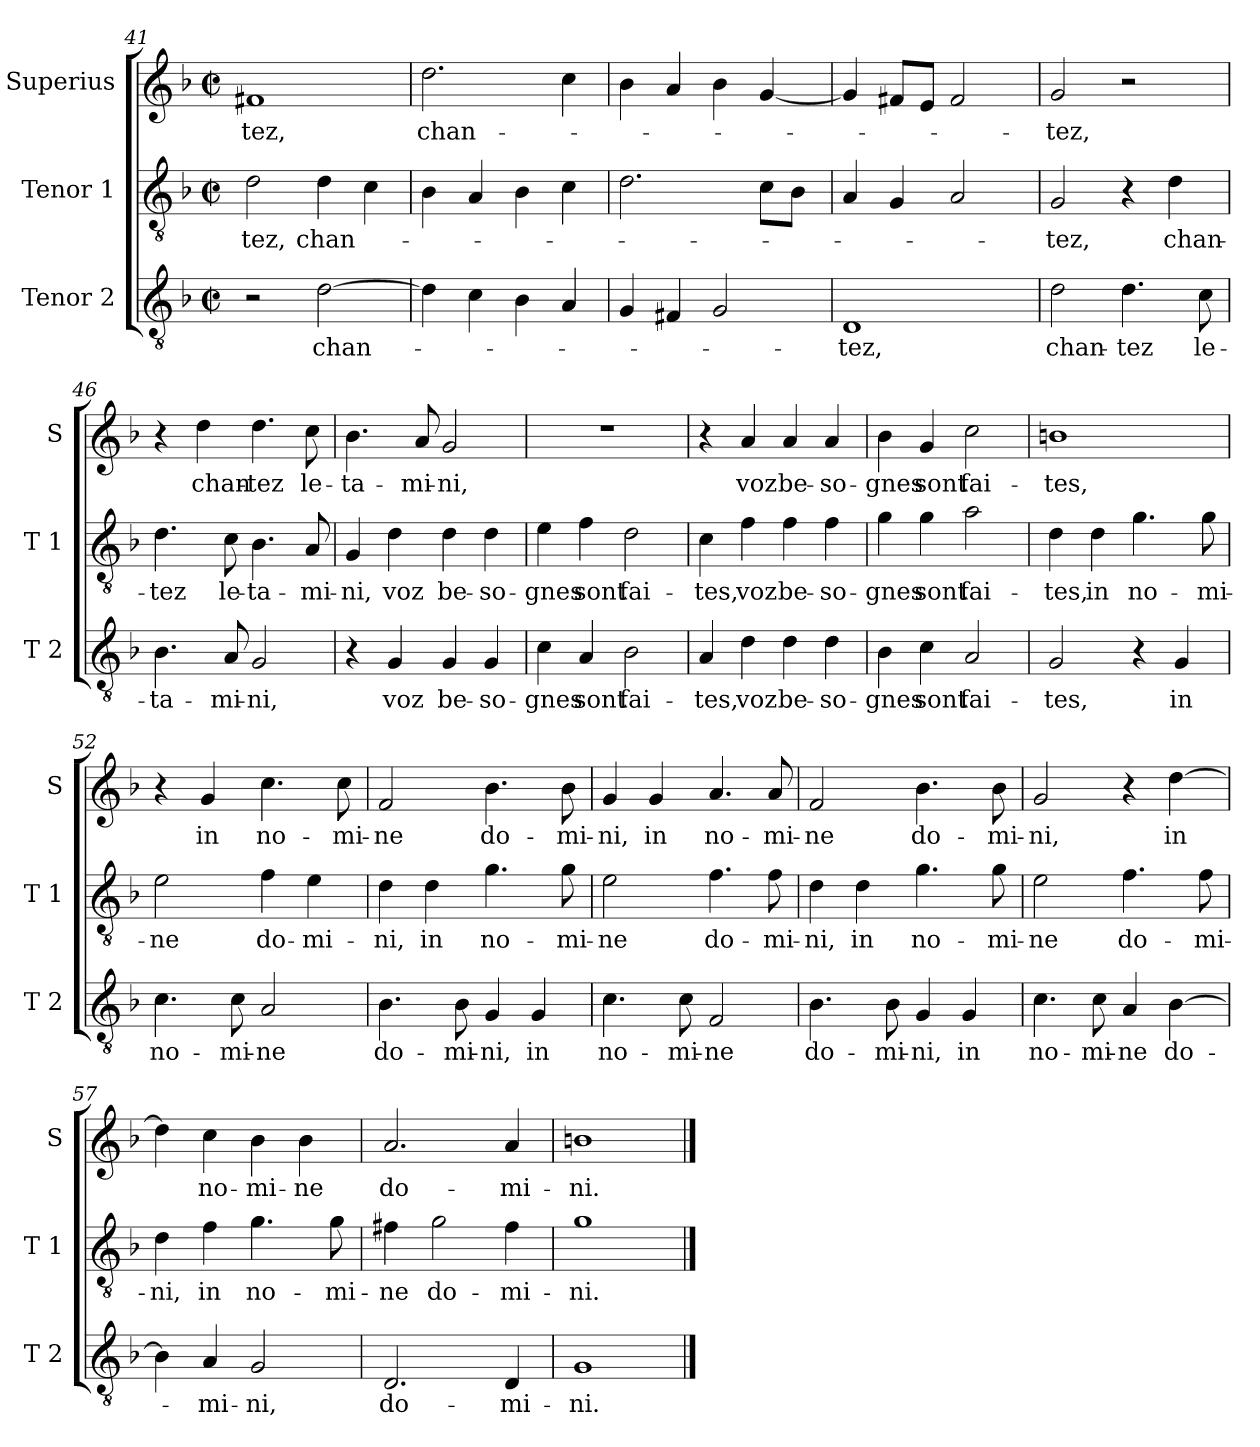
**kern	**text	**kern	**text	**kern	**text
*part3	*part3	*part2	*part2	*part1	*part1
*staff3	*staff3	*staff2	*staff2	*staff1	*staff1
*I"Tenor 2	*	*I"Tenor 1	*	*I"Superius	*
*I'T 2	*	*I'T 1	*	*I'S	*
*clefGv2	*	*clefGv2	*	*clefG2	*
*k[b-]	*	*k[b-]	*	*k[b-]	*
*F:	*	*F:	*	*F:	*
*M2/2	*	*M2/2	*	*M2/2	*
*met(c|)	*	*met(c|)	*	*met(c|)	*
=41	=41	=41	=41	=41	=41
!	!	!	!LO:LY:b	!	!LO:LY:b
2r	.	2d\	-tez,	1f#X	-tez,
!	!LO:LY:b	!	!LO:LY:b	!	!
[2d\	chan-	4d\	chan-	.	.
.	.	4c\	.	.	.
=42	=42	=42	=42	=42	=42
!	!	!	!	!	!LO:LY:b
4d\]	.	4B-\	.	2.dd\	chan-
4c\	.	4A/	.	.	.
4B-\	.	4B-\	.	.	.
4A/	.	4c\	.	4cc\	.
=43	=43	=43	=43	=43	=43
4G/	.	2.d\	.	4b-\	.
4F#X/	.	.	.	4a/	.
2G/	.	.	.	4b-\	.
.	.	8c\L	.	[4g/	.
.	.	8B-\J	.	.	.
=44	=44	=44	=44	=44	=44
!	!LO:LY:b	!	!	!	!
1D	-tez,	4A/	.	4g/]	.
.	.	4G/	.	8f#X/L	.
.	.	.	.	8e/J	.
.	.	2A/	.	2f#/	.
!!LO:LB:g=z
=45	=45	=45	=45	=45	=45
!	!LO:LY:b	!	!LO:LY:b	!	!LO:LY:b
2d\	chan-	2G/	-tez,	2g/	-tez,
!	!LO:LY:b	!	!	!	!
4.d\	-tez	4r	.	2r	.
!	!	!	!LO:LY:b	!	!
.	.	4d\	chan-	.	.
!	!LO:LY:b	!	!	!	!
8c\	le-	.	.	.	.
=46	=46	=46	=46	=46	=46
!	!LO:LY:b	!	!LO:LY:b	!	!
4.B-\	-ta-	4.d\	-tez	4r	.
!	!	!	!	!	!LO:LY:b
.	.	.	.	4dd\	chan-
!	!LO:LY:b	!	!LO:LY:b	!	!
8A/	-mi-	8c\	le-	.	.
!	!LO:LY:b	!	!LO:LY:b	!	!LO:LY:b
2G/	-ni,	4.B-\	-ta-	4.dd\	-tez
!	!	!	!LO:LY:b	!	!LO:LY:b
.	.	8A/	-mi-	8cc\	le-
=47	=47	=47	=47	=47	=47
!	!	!	!LO:LY:b	!	!LO:LY:b
4r	.	4G/	-ni,	4.b-\	-ta-
!	!LO:LY:b	!	!LO:LY:b	!	!
4G/	voz	4d\	voz	.	.
!	!	!	!	!	!LO:LY:b
.	.	.	.	8a/	-mi-
!	!LO:LY:b	!	!LO:LY:b	!	!LO:LY:b
4G/	be-	4d\	be-	2g/	-ni,
!	!LO:LY:b	!	!LO:LY:b	!	!
4G/	-so-	4d\	-so-	.	.
=48	=48	=48	=48	=48	=48
!	!LO:LY:b	!	!LO:LY:b	!	!
4c\	-gnes	4e\	-gnes	1r	.
!	!LO:LY:b	!	!LO:LY:b	!	!
4A/	sont	4f\	sont	.	.
!	!LO:LY:b	!	!LO:LY:b	!	!
2B-\	fai-	2d\	fai-	.	.
=49	=49	=49	=49	=49	=49
!	!LO:LY:b	!	!LO:LY:b	!	!
4A/	-tes,	4c\	-tes,	4r	.
!	!LO:LY:b	!	!LO:LY:b	!	!LO:LY:b
4d\	voz	4f\	voz	4a/	voz
!	!LO:LY:b	!	!LO:LY:b	!	!LO:LY:b
4d\	be-	4f\	be-	4a/	be-
!	!LO:LY:b	!	!LO:LY:b	!	!LO:LY:b
4d\	-so-	4f\	-so-	4a/	-so-
!!LO:LB:g=z
=50	=50	=50	=50	=50	=50
!	!LO:LY:b	!	!LO:LY:b	!	!LO:LY:b
4B-\	-gnes	4g\	-gnes	4b-\	-gnes
!	!LO:LY:b	!	!LO:LY:b	!	!LO:LY:b
4c\	sont	4g\	sont	4g/	sont
!	!LO:LY:b	!	!LO:LY:b	!	!LO:LY:b
2A/	fai-	2a\	fai-	2cc\	fai-
=51	=51	=51	=51	=51	=51
!	!LO:LY:b	!	!LO:LY:b	!	!LO:LY:b
2G/	-tes,	4d\	-tes,	1bn	-tes,
!	!	!	!LO:LY:b	!	!
.	.	4d\	in	.	.
!	!	!	!LO:LY:b	!	!
4r	.	4.g\	no-	.	.
!	!LO:LY:b	!	!	!	!
4G/	in	.	.	.	.
!	!	!	!LO:LY:b	!	!
.	.	8g\	-mi-	.	.
=52	=52	=52	=52	=52	=52
!	!LO:LY:b	!	!LO:LY:b	!	!
4.c\	no-	2e\	-ne	4r	.
!	!	!	!	!	!LO:LY:b
.	.	.	.	4g/	in
!	!LO:LY:b	!	!	!	!
8c\	-mi-	.	.	.	.
!	!LO:LY:b	!	!LO:LY:b	!	!LO:LY:b
2A/	-ne	4f\	do-	4.cc\	no-
!	!	!	!LO:LY:b	!	!
.	.	4e\	-mi-	.	.
!	!	!	!	!	!LO:LY:b
.	.	.	.	8cc\	-mi-
=53	=53	=53	=53	=53	=53
!	!LO:LY:b	!	!LO:LY:b	!	!LO:LY:b
4.B-\	do-	4d\	-ni,	2f/	-ne
!	!	!	!LO:LY:b	!	!
.	.	4d\	in	.	.
!	!LO:LY:b	!	!	!	!
8B-\	-mi-	.	.	.	.
!	!LO:LY:b	!	!LO:LY:b	!	!LO:LY:b
4G/	-ni,	4.g\	no-	4.b-\	do-
!	!LO:LY:b	!	!	!	!
4G/	in	.	.	.	.
!	!	!	!LO:LY:b	!	!LO:LY:b
.	.	8g\	-mi-	8b-\	-mi-
=54	=54	=54	=54	=54	=54
!	!LO:LY:b	!	!LO:LY:b	!	!LO:LY:b
4.c\	no-	2e\	-ne	4g/	-ni,
!	!	!	!	!	!LO:LY:b
.	.	.	.	4g/	in
!	!LO:LY:b	!	!	!	!
8c\	-mi-	.	.	.	.
!	!LO:LY:b	!	!LO:LY:b	!	!LO:LY:b
2F/	-ne	4.f\	do-	4.a/	no-
!	!	!	!LO:LY:b	!	!LO:LY:b
.	.	8f\	-mi-	8a/	-mi-
!!LO:LB:g=z
=55	=55	=55	=55	=55	=55
!	!LO:LY:b	!	!LO:LY:b	!	!LO:LY:b
4.B-\	do-	4d\	-ni,	2f/	-ne
!	!	!	!LO:LY:b	!	!
.	.	4d\	in	.	.
!	!LO:LY:b	!	!	!	!
8B-\	-mi-	.	.	.	.
!	!LO:LY:b	!	!LO:LY:b	!	!LO:LY:b
4G/	-ni,	4.g\	no-	4.b-\	do-
!	!LO:LY:b	!	!	!	!
4G/	in	.	.	.	.
!	!	!	!LO:LY:b	!	!LO:LY:b
.	.	8g\	-mi-	8b-\	-mi-
=56	=56	=56	=56	=56	=56
!	!LO:LY:b	!	!LO:LY:b	!	!LO:LY:b
4.c\	no-	2e\	-ne	2g/	-ni,
!	!LO:LY:b	!	!	!	!
8c\	-mi-	.	.	.	.
!	!LO:LY:b	!	!LO:LY:b	!	!
4A/	-ne	4.f\	do-	4r	.
!	!LO:LY:b	!	!	!	!LO:LY:b
[4B-\	do-	.	.	[4dd\	in
!	!	!	!LO:LY:b	!	!
.	.	8f\	-mi-	.	.
=57	=57	=57	=57	=57	=57
!	!	!	!LO:LY:b	!	!
4B-\]	.	4d\	-ni,	4dd\]	.
!	!LO:LY:b	!	!LO:LY:b	!	!LO:LY:b
4A/	-mi-	4f\	in	4cc\	no-
!	!LO:LY:b	!	!LO:LY:b	!	!LO:LY:b
2G/	-ni,	4.g\	no-	4b-\	-mi-
!	!	!	!	!	!LO:LY:b
.	.	.	.	4b-\	-ne
!	!	!	!LO:LY:b	!	!
.	.	8g\	-mi-	.	.
=58	=58	=58	=58	=58	=58
!	!LO:LY:b	!	!LO:LY:b	!	!LO:LY:b
2.D/	do-	4f#X\	-ne	2.a/	do-
!	!	!	!LO:LY:b	!	!
.	.	2g\	do-	.	.
!	!LO:LY:b	!	!LO:LY:b	!	!LO:LY:b
4D/	-mi-	4f#\	-mi-	4a/	-mi-
=59	=59	=59	=59	=59	=59
!	!LO:LY:b	!	!LO:LY:b	!	!LO:LY:b
1G	-ni.	1g	-ni.	1bn	-ni.
==	==	==	==	==	==
*-	*-	*-	*-	*-	*-
